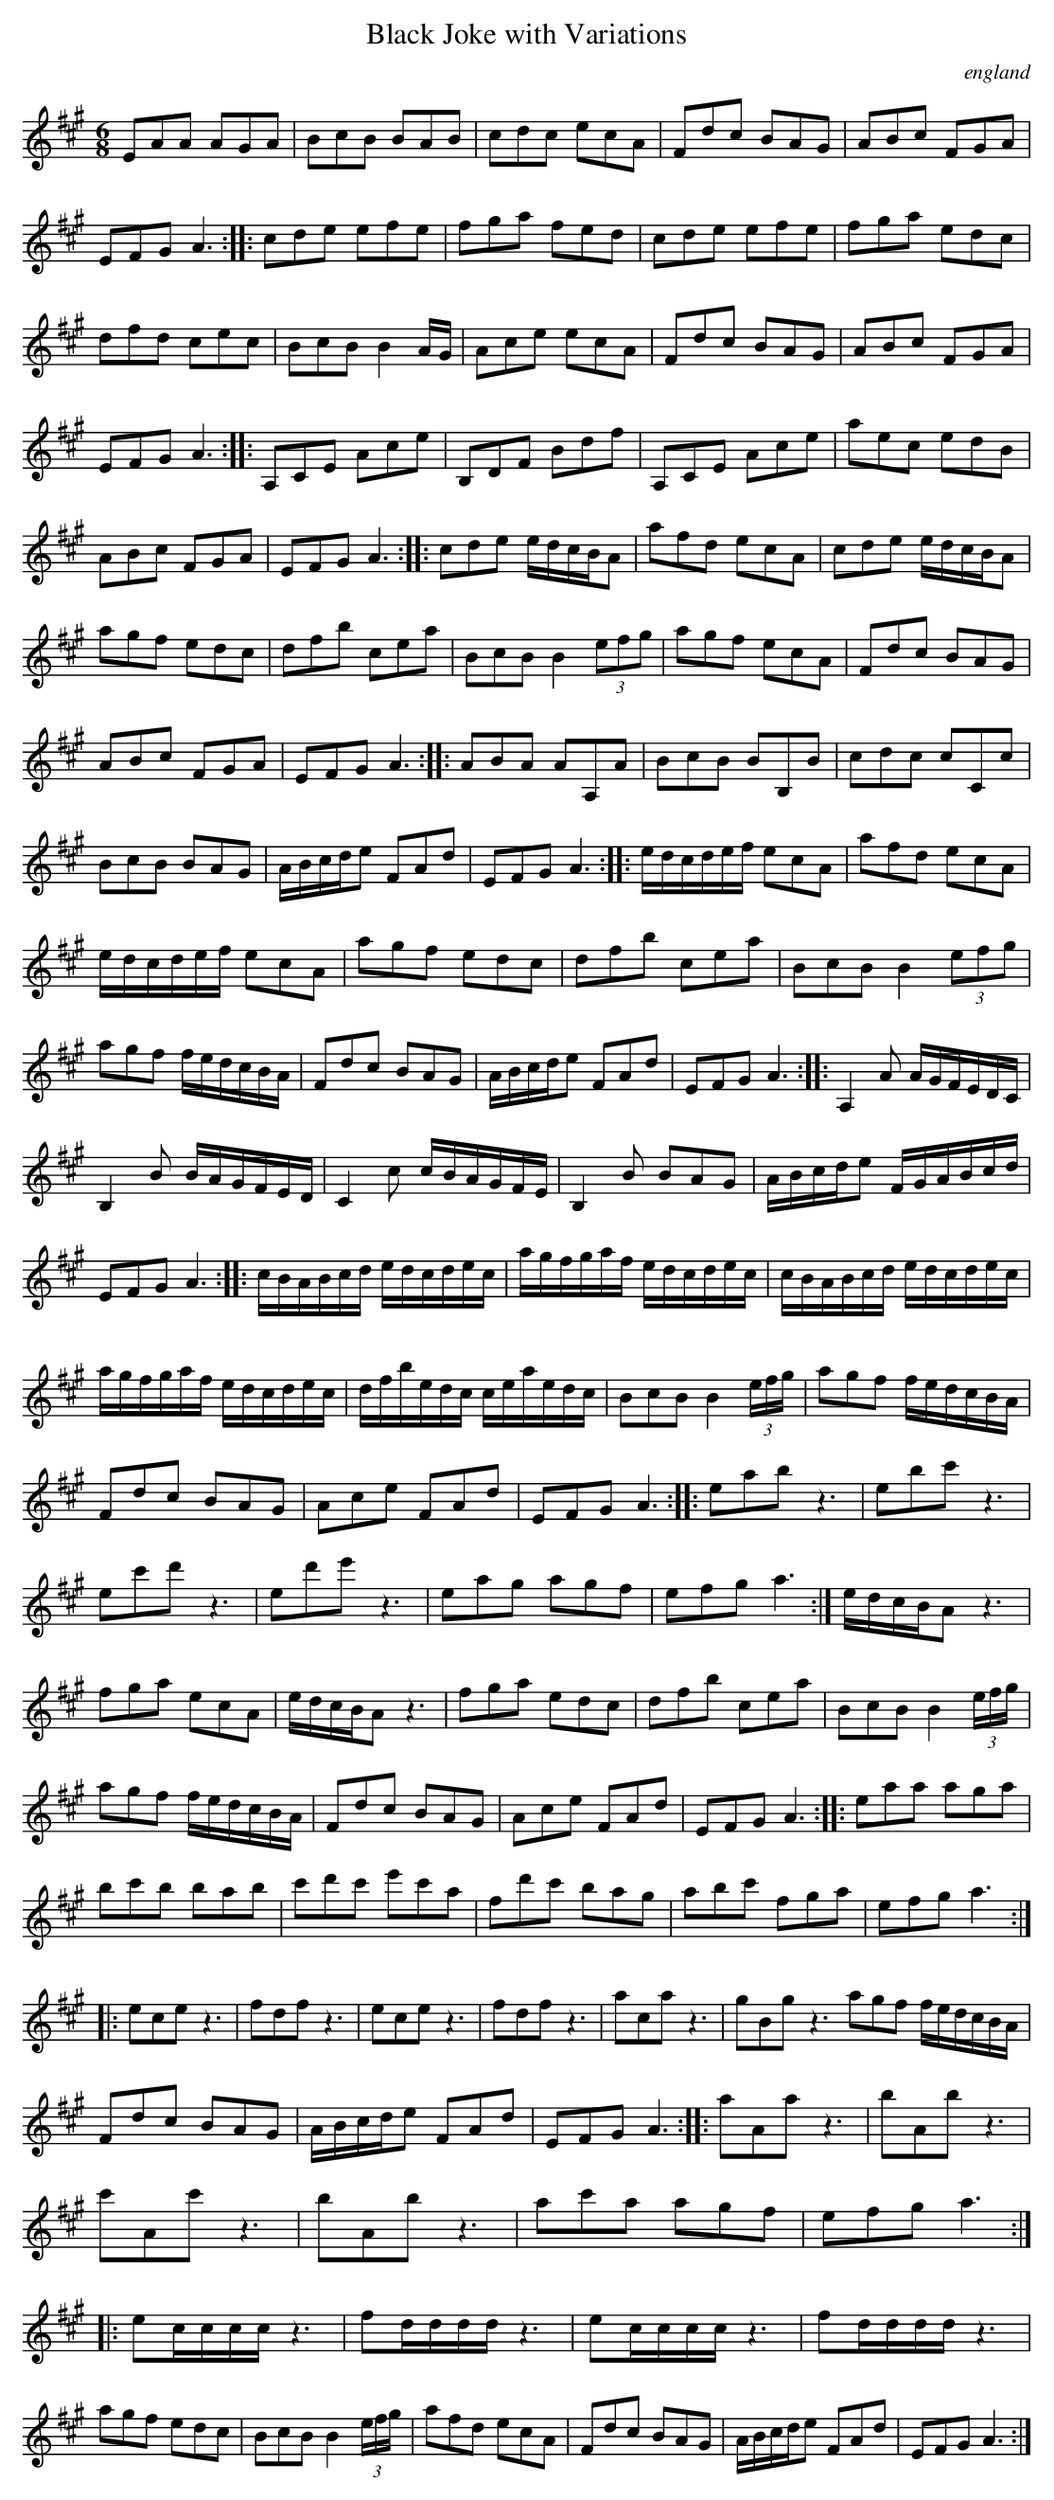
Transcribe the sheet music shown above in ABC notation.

X:1
T:Black Joke with Variations
O:england
M:6/8
L:1/8
K:A
EAA AGA|BcB BAB|cdc ecA|Fdc BAG|ABc FGA|EFG A3:|\
|:cde efe|fga fed|cde efe|fga edc|\
dfd cec|BcB B2 A/G/|Ace ecA|Fdc BAG|ABc FGA|EFG A3:|\
|:A,CE Ace|B,DF Bdf|A,CE Ace|aec edB|ABc FGA|EFG A3:|\
|:cde e/d/c/B/A|afd ecA|cde e/d/c/B/A|agf edc|\
dfb cea|BcB B2 (3efg|agf ecA|Fdc BAG|ABc FGA|EFG A3:|\
|:ABA AA,A|BcB BB,B|cdc cCc|BcB BAG|A/B/c/d/e FAd|EFG A3:|\
|:e/d/c/d/e/f/ ecA|afd ecA|e/d/c/d/e/f/ ecA|agf edc|\
dfb cea|BcB B2 (3efg|agf f/e/d/c/B/A/|Fdc BAG|\
A/B/c/d/e FAd|EFG A3:|\
|:A,2A A/G/F/E/D/C/|B,2 B B/A/G/F/E/D/|\
C2c c/B/A/G/F/E/2|B,2 B BAG|\
A/B/c/d/e F/G/A/B/c/d/|EFG A3:|\
|:c/B/A/B/c/d/ e/d/c/d/e/c/|\
a/g/f/g/a/f/ e/d/c/d/e/2c/|\
c/B/A/B/c/d/ e/d/c/d/e/c/|\
a/g/f/g/a/f/ e/d/c/d/e/c/|\
d/f/b/e/d/c/ c/e/a/e/d/c/|\
BcB B2 (3e/f/g/|agf f/e/d/c/B/A/|\
Fdc BAG|Ace FAd|EFG A3:|\
|:eab z3|ebc' z3|ec'd' z3|ed'e' z3|\
eag agf|efg a3:|\
e/d/c/B/A z3|fga ecA|e/d/c/B/A z3|fga edc|\
dfb cea|BcB B2 (3e/f/g/|agf f/e/d/c/B/A/|Fdc BAG|\
Ace FAd|EFG A3:|\
|:eaa aga|bc'b bab|c'd'c' e'c'a|fd'c' bag|\
abc' fga|efg a3:|\
|:ece z3|fdf z3|ece z3|fdf z3|\
aca z3|gBg z3 agf f/e/d/c/B/A/|\
Fdc BAG|A/B/c/d/e FAd|EFG A3:|\
|:aAa z3|bAb z3|c'Ac' z3|bAb z3|ac'a agf|efg a3:|\
|:ec/c/c/c/ z3|fd/d/d/d/ z3|\
ec/c/c/c/ z3|fd/d/d/d/ z3|\
agf edc|BcB B2 (3e/f/g/|afd ecA|Fdc BAG|\
A/B/c/d/e FAd|EFG A3:|
